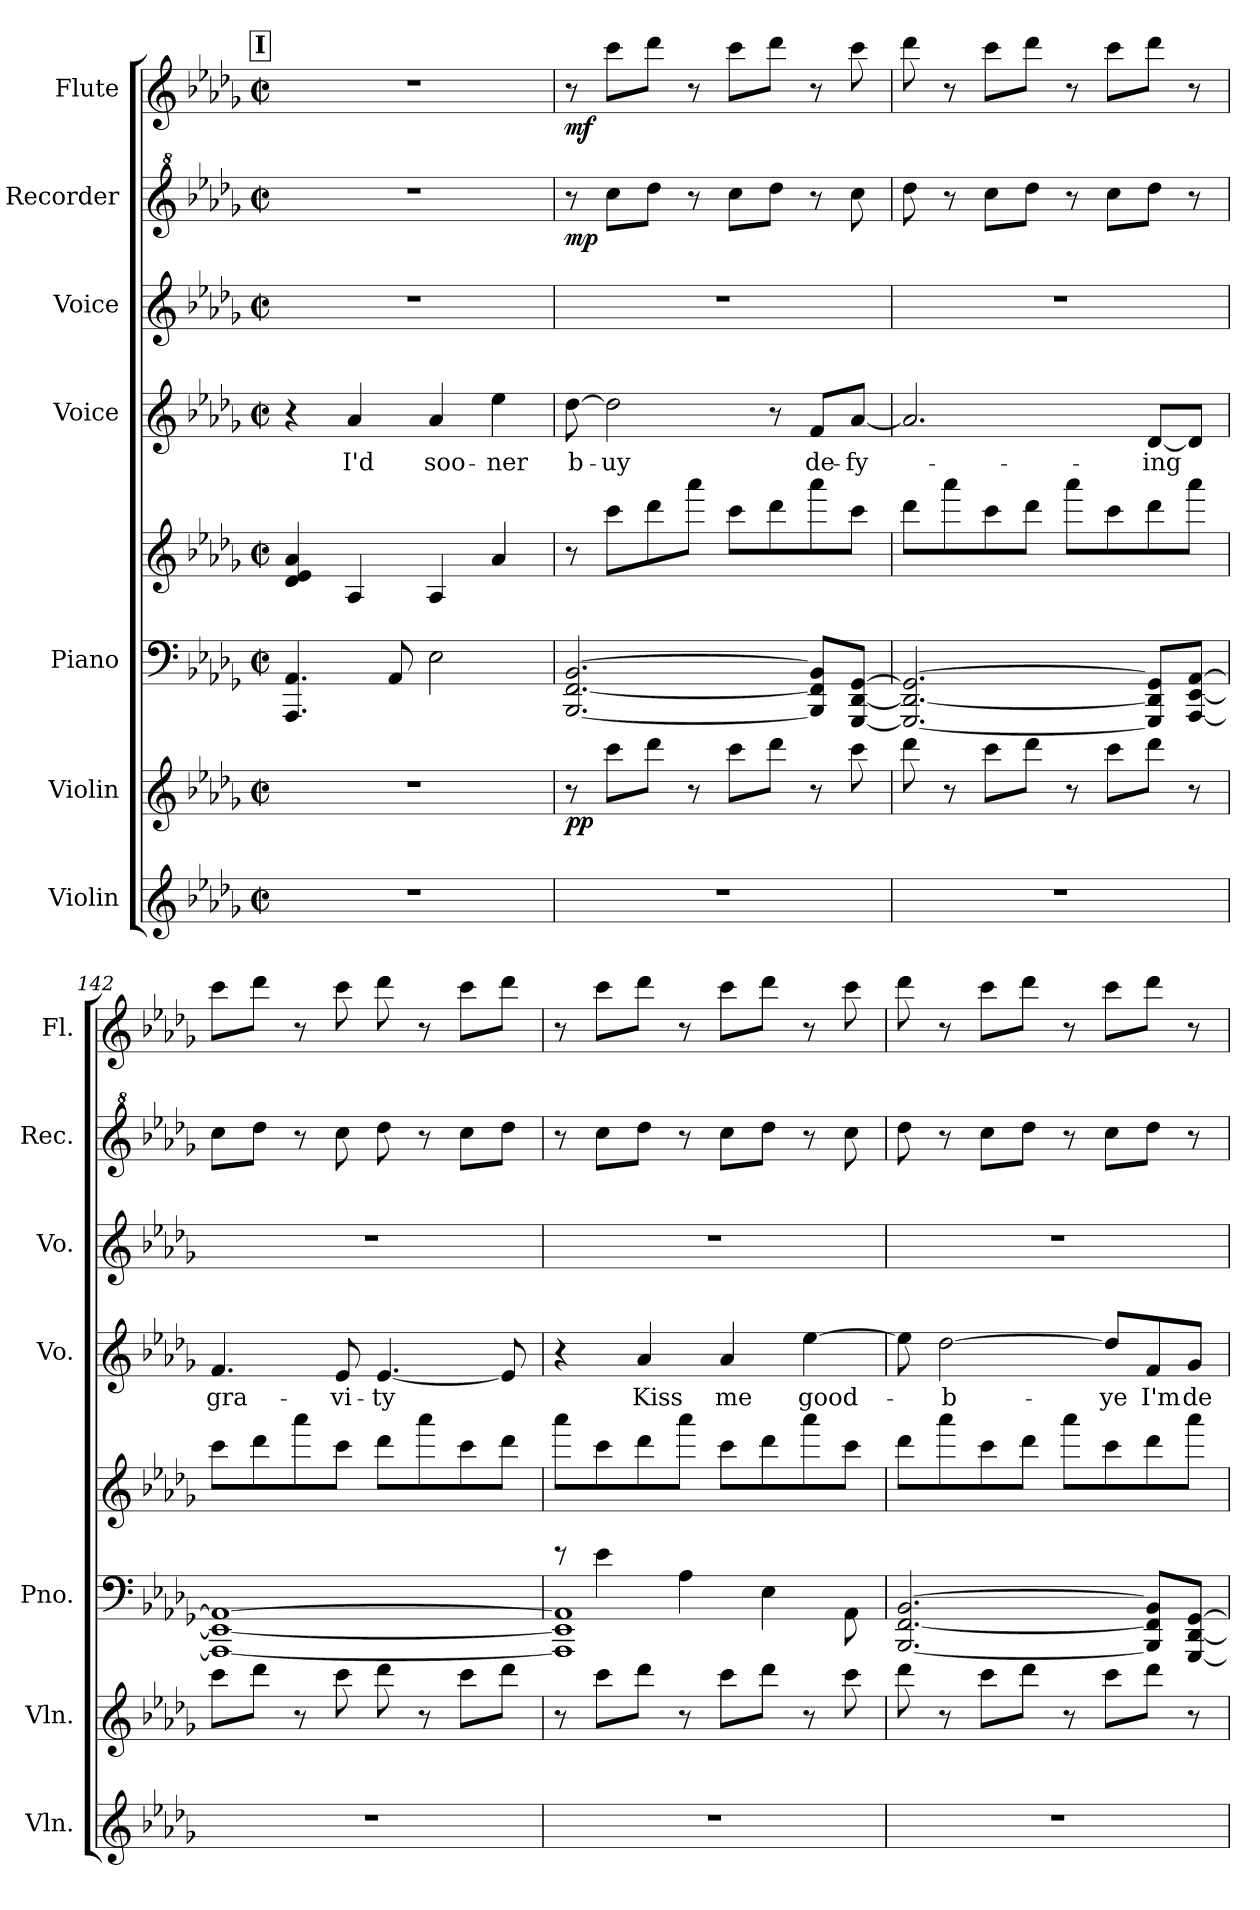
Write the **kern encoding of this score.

**kern	**kern	**dynam	**kern	**kern	**kern	**text	**kern	**kern	**dynam	**kern	**dynam
*part7	*part6	*part6	*part5	*part5	*part4	*part4	*part3	*part2	*part2	*part1	*part1
*staff8	*staff7	*staff7	*staff6	*staff5	*staff4	*staff4	*staff3	*staff2	*staff2	*staff1	*staff1
*I"Violin	*I"Violin	*	*I"Piano	*	*I"Voice	*	*I"Voice	*I"Recorder	*	*I"Flute	*
*I'Vln.	*I'Vln.	*	*I'Pno.	*	*I'Vo.	*	*I'Vo.	*I'Rec.	*	*I'Fl.	*
!!LO:PB:g=z
*clefG2	*clefG2	*	*clefF4	*clefG2	*clefG2	*	*clefG2	*clefG^2	*	*clefG2	*
*k[b-e-a-d-g-]	*k[b-e-a-d-g-]	*	*k[b-e-a-d-g-]	*k[b-e-a-d-g-]	*k[b-e-a-d-g-]	*	*k[b-e-a-d-g-]	*k[b-e-a-d-g-]	*	*k[b-e-a-d-g-]	*
*M2/2	*M2/2	*	*M2/2	*M2/2	*M2/2	*	*M2/2	*M2/2	*	*M2/2	*
*met(c|)	*met(c|)	*	*met(c|)	*met(c|)	*met(c|)	*	*met(c|)	*met(c|)	*	*met(c|)	*
!!LO:REH:place=s1:a:B:fs=14:t=I
=139	=139	=139	=139	=139	=139	=139	=139	=139	=139	=139	=139
1r	1r	.	4.AAA-/ 4.AA-/	4d-/ 4e-/ 4a-/	4r	.	1r	1r	.	1r	.
.	.	.	.	4A-/	4a-/	I'd	.	.	.	.	.
.	.	.	8AA-/	.	.	.	.	.	.	.	.
.	.	.	2E-\	4A-/	4a-/	soo-	.	.	.	.	.
.	.	.	.	4a-/	4ee-\	-ner	.	.	.	.	.
=140	=140	=140	=140	=140	=140	=140	=140	=140	=140	=140	=140
!	!	!LO:DY:b	!	!	!	!	!	!	!LO:DY:b	!	!LO:DY:b
1r	8r	pp	[2.BBB-/ [2.FF/ [2.BB-/	8r	[8dd-\	b-	1r	8r	mp	8r	mf
.	8ccc\L	.	.	8ccc\L	2dd-\]	-uy	.	8ccc\L	.	8ccc\L	.
.	8ddd-\J	.	.	8ddd-\	.	.	.	8ddd-\J	.	8ddd-\J	.
.	8r	.	.	8aaa-\J	.	.	.	8r	.	8r	.
.	8ccc\L	.	.	8ccc\L	.	.	.	8ccc\L	.	8ccc\L	.
.	8ddd-\J	.	.	8ddd-\	8r	.	.	8ddd-\J	.	8ddd-\J	.
.	8r	.	8BBB-/] 8FF/] 8BB-/]L	8aaa-\	8f/L	de-	.	8r	.	8r	.
.	8ccc\	.	[8GGG-/ [8DD-/ [8GG-/J	8ccc\J	[8a-/J	-fy-	.	8ccc\	.	8ccc\	.
=141	=141	=141	=141	=141	=141	=141	=141	=141	=141	=141	=141
1r	8ddd-\	.	2.GGG-/_ 2.DD-/_ 2.GG-/_	8ddd-\L	2.a-/]	.	1r	8ddd-\	.	8ddd-\	.
.	8r	.	.	8aaa-\	.	.	.	8r	.	8r	.
.	8ccc\L	.	.	8ccc\	.	.	.	8ccc\L	.	8ccc\L	.
.	8ddd-\J	.	.	8ddd-\J	.	.	.	8ddd-\J	.	8ddd-\J	.
.	8r	.	.	8aaa-\L	.	.	.	8r	.	8r	.
.	8ccc\L	.	.	8ccc\	.	.	.	8ccc\L	.	8ccc\L	.
.	8ddd-\J	.	8GGG-/] 8DD-/] 8GG-/]L	8ddd-\	[8d-/L	-ing	.	8ddd-\J	.	8ddd-\J	.
.	8r	.	[8AAA-/ [8EE-/ [8AA-/J	8aaa-\J	8d-/J]	.	.	8r	.	8r	.
!!LO:PB:g=z
=142	=142	=142	=142	=142	=142	=142	=142	=142	=142	=142	=142
1r	8ccc\L	.	1AAA-_ 1EE-_ 1AA-_	8ccc\L	4.f/	gra-	1r	8ccc\L	.	8ccc\L	.
.	8ddd-\J	.	.	8ddd-\	.	.	.	8ddd-\J	.	8ddd-\J	.
.	8r	.	.	8aaa-\	.	.	.	8r	.	8r	.
.	8ccc\	.	.	8ccc\J	8e-/	-vi-	.	8ccc\	.	8ccc\	.
.	8ddd-\	.	.	8ddd-\L	[4.e-/	-ty	.	8ddd-\	.	8ddd-\	.
.	8r	.	.	8aaa-\	.	.	.	8r	.	8r	.
.	8ccc\L	.	.	8ccc\	.	.	.	8ccc\L	.	8ccc\L	.
.	8ddd-\J	.	.	8ddd-\J	8e-/]	.	.	8ddd-\J	.	8ddd-\J	.
=143	=143	=143	=143	=143	=143	=143	=143	=143	=143	=143	=143
*	*	*	*^	*	*	*	*	*	*	*	*
1r	8r	.	1AAA-] 1EE-] 1AA-]	8re	8aaa-\L	4r	.	1r	8r	.	8r	.
.	8ccc\L	.	.	4e-\	8ccc\	.	.	.	8ccc\L	.	8ccc\L	.
.	8ddd-\J	.	.	.	8ddd-\	4a-/	Kiss	.	8ddd-\J	.	8ddd-\J	.
.	8r	.	.	4A-\	8aaa-\J	.	.	.	8r	.	8r	.
.	8ccc\L	.	.	.	8ccc\L	4a-/	me	.	8ccc\L	.	8ccc\L	.
.	8ddd-\J	.	.	4E-\	8ddd-\	.	.	.	8ddd-\J	.	8ddd-\J	.
.	8r	.	.	.	8aaa-\	[4ee-\	good-	.	8r	.	8r	.
.	8ccc\	.	.	8AA-\	8ccc\J	.	.	.	8ccc\	.	8ccc\	.
*	*	*	*v	*v	*	*	*	*	*	*	*	*
=144	=144	=144	=144	=144	=144	=144	=144	=144	=144	=144	=144
1r	8ddd-\	.	[2.BBB-/ [2.FF/ [2.BB-/	8ddd-\L	8ee-\]	.	1r	8ddd-\	.	8ddd-\	.
.	8r	.	.	8aaa-\	[2dd-\	-b-	.	8r	.	8r	.
.	8ccc\L	.	.	8ccc\	.	.	.	8ccc\L	.	8ccc\L	.
.	8ddd-\J	.	.	8ddd-\J	.	.	.	8ddd-\J	.	8ddd-\J	.
.	8r	.	.	8aaa-\L	.	.	.	8r	.	8r	.
.	8ccc\L	.	.	8ccc\	8dd-/L]	-ye	.	8ccc\L	.	8ccc\L	.
.	8ddd-\J	.	8BBB-/] 8FF/] 8BB-/]L	8ddd-\	8f/	I'm	.	8ddd-\J	.	8ddd-\J	.
.	8r	.	[8GGG-/ [8DD-/ [8GG-/J	8aaa-\J	8g-/J	de-	.	8r	.	8r	.
=	=	=	=	=	=	=	=	=	=	=	=
*-	*-	*-	*-	*-	*-	*-	*-	*-	*-	*-	*-
